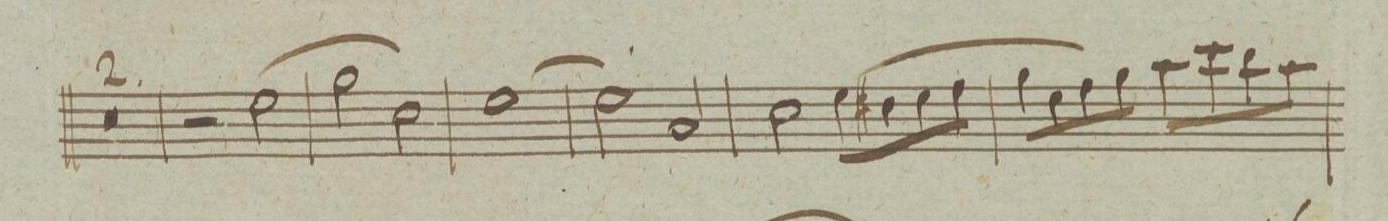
**kern
*I"Fagotto ſecondo
*clefF4
*k[]
*met(c)
*M4/4
0r
=111
=112
2r
(>2G\
=113
2B\
2E\)
=114
[>1G
=115
2G\]
2C/
=116
2E\
(>8G\L
8F#X\
8G\
8A\J
=117
8B\L
8G\
8A\)
8B\J
8c\L
8e\
8d\
8c\J
=118
*-
